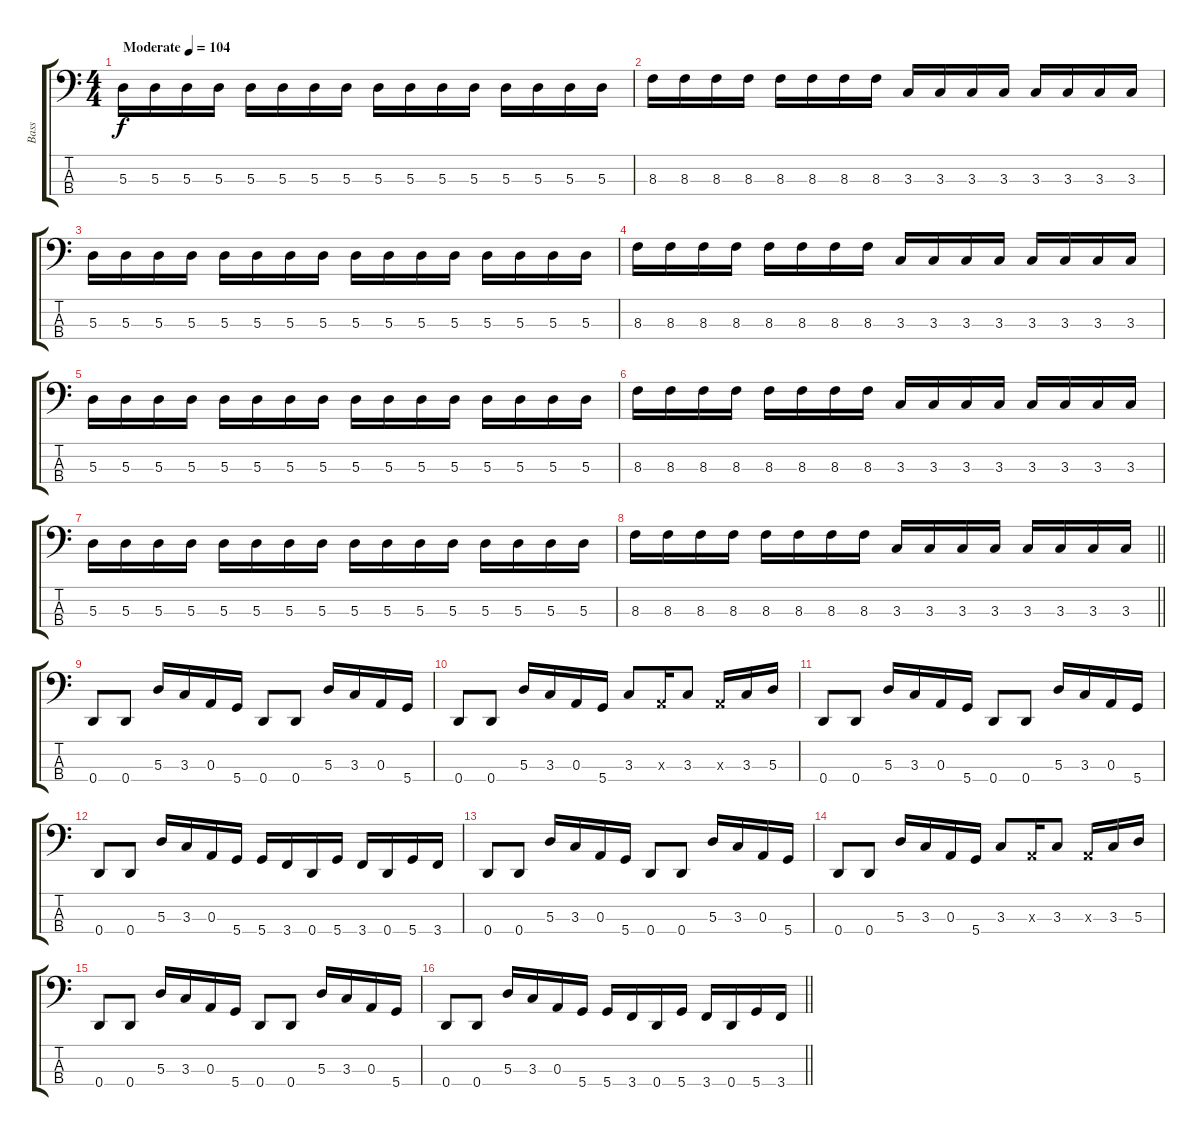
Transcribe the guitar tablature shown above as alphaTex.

\track ("Bass" "Bass") {instrument synthbass2}
\staff {score tabs}
\tuning (G2 D2 A1 D1) {hide}
\ts (4 4)
\tempo (104 "Moderate")
\clef f4
\ks c
5.3.16{dy f instrument synthbass2} 5.3.16 5.3.16 5.3.16 5.3.16 5.3.16 5.3.16 5.3.16 5.3.16 5.3.16 5.3.16 5.3.16 5.3.16 5.3.16 5.3.16 5.3.16 |
8.3.16 8.3.16 8.3.16 8.3.16 8.3.16 8.3.16 8.3.16 8.3.16 3.3.16 3.3.16 3.3.16 3.3.16 3.3.16 3.3.16 3.3.16 3.3.16 |
5.3.16 5.3.16 5.3.16 5.3.16 5.3.16 5.3.16 5.3.16 5.3.16 5.3.16 5.3.16 5.3.16 5.3.16 5.3.16 5.3.16 5.3.16 5.3.16 |
8.3.16 8.3.16 8.3.16 8.3.16 8.3.16 8.3.16 8.3.16 8.3.16 3.3.16 3.3.16 3.3.16 3.3.16 3.3.16 3.3.16 3.3.16 3.3.16 |
5.3.16 5.3.16 5.3.16 5.3.16 5.3.16 5.3.16 5.3.16 5.3.16 5.3.16 5.3.16 5.3.16 5.3.16 5.3.16 5.3.16 5.3.16 5.3.16 |
8.3.16 8.3.16 8.3.16 8.3.16 8.3.16 8.3.16 8.3.16 8.3.16 3.3.16 3.3.16 3.3.16 3.3.16 3.3.16 3.3.16 3.3.16 3.3.16 |
5.3.16 5.3.16 5.3.16 5.3.16 5.3.16 5.3.16 5.3.16 5.3.16 5.3.16 5.3.16 5.3.16 5.3.16 5.3.16 5.3.16 5.3.16 5.3.16 |
\barLineRight lightlight
8.3.16 8.3.16 8.3.16 8.3.16 8.3.16 8.3.16 8.3.16 8.3.16 3.3.16 3.3.16 3.3.16 3.3.16 3.3.16 3.3.16 3.3.16 3.3.16 |
\section ("" "")
0.4.8 0.4.8 5.3.16 3.3.16 0.3.16 5.4.16 0.4.8 0.4.8 5.3.16 3.3.16 0.3.16 5.4.16 |
0.4.8 0.4.8 5.3.16 3.3.16 0.3.16 5.4.16 3.3.8 0.3{x}.16 3.3.8 0.3{x}.16 3.3.16 5.3.16 |
0.4.8 0.4.8 5.3.16 3.3.16 0.3.16 5.4.16 0.4.8 0.4.8 5.3.16 3.3.16 0.3.16 5.4.16 |
0.4.8 0.4.8 5.3.16 3.3.16 0.3.16 5.4.16 5.4.16 3.4.16 0.4.16 5.4.16 3.4.16 0.4.16 5.4.16 3.4.16 |
0.4.8 0.4.8 5.3.16 3.3.16 0.3.16 5.4.16 0.4.8 0.4.8 5.3.16 3.3.16 0.3.16 5.4.16 |
0.4.8 0.4.8 5.3.16 3.3.16 0.3.16 5.4.16 3.3.8 0.3{x}.16 3.3.8 0.3{x}.16 3.3.16 5.3.16 |
0.4.8 0.4.8 5.3.16 3.3.16 0.3.16 5.4.16 0.4.8 0.4.8 5.3.16 3.3.16 0.3.16 5.4.16 |
\barLineRight lightlight
0.4.8 0.4.8 5.3.16 3.3.16 0.3.16 5.4.16 5.4.16 3.4.16 0.4.16 5.4.16 3.4.16 0.4.16 5.4.16 3.4.16
